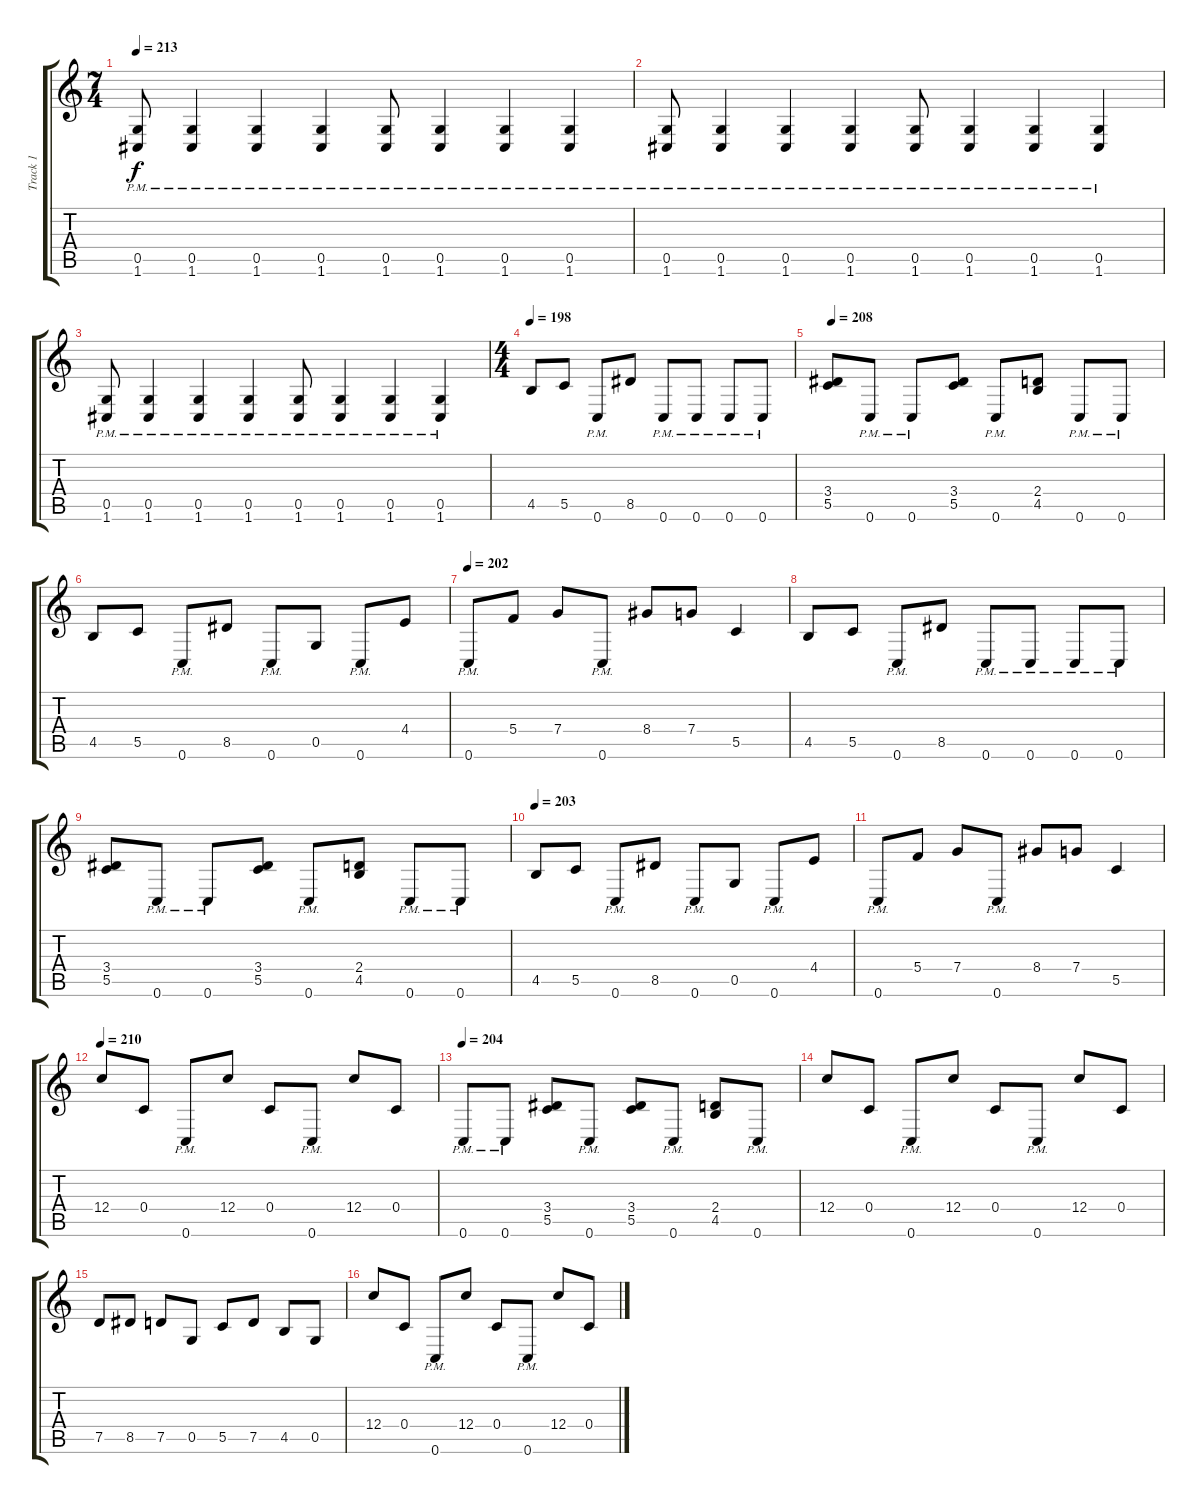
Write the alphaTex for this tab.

\track ("Track 1" "Track 1") {instrument distortionguitar}
\staff {score tabs}
\tuning (D4 A3 F3 C3 G2 C2) {hide}
\ts (7 4)
\tempo 213
\clef g2
\ks c
(0.5{pm} 1.6{pm}).8{dy f} (0.5{pm} 1.6{pm}).4 (0.5{pm} 1.6{pm}).4 (0.5{pm} 1.6{pm}).4 (0.5{pm} 1.6{pm}).8 (0.5{pm} 1.6{pm}).4 (0.5{pm} 1.6{pm}).4 (0.5{pm} 1.6{pm}).4 |
(0.5{pm} 1.6{pm}).8 (0.5{pm} 1.6{pm}).4 (0.5{pm} 1.6{pm}).4 (0.5{pm} 1.6{pm}).4 (0.5{pm} 1.6{pm}).8 (0.5{pm} 1.6{pm}).4 (0.5{pm} 1.6{pm}).4 (0.5{pm} 1.6{pm}).4 |
(0.5{pm} 1.6{pm}).8 (0.5{pm} 1.6{pm}).4 (0.5{pm} 1.6{pm}).4 (0.5{pm} 1.6{pm}).4 (0.5{pm} 1.6{pm}).8 (0.5{pm} 1.6{pm}).4 (0.5{pm} 1.6{pm}).4 (0.5{pm} 1.6{pm}).4 |
\ts (4 4)
\tempo 198
4.5.8 5.5.8 0.6{pm}.8 8.5.8 0.6{pm}.8 0.6{pm}.8 0.6{pm}.8 0.6{pm}.8 |
\tempo 208
(3.4 5.5).8 0.6{pm}.8 0.6{pm}.8 (3.4 5.5).8 0.6{pm}.8 (2.4 4.5).8 0.6{pm}.8 0.6{pm}.8 |
4.5.8 5.5.8 0.6{pm}.8 8.5.8 0.6{pm}.8 0.5.8 0.6{pm}.8 4.4.8 |
\tempo 202
0.6{pm}.8 5.4.8 7.4.8 0.6{pm}.8 8.4.8 7.4.8 5.5.4 |
4.5.8 5.5.8 0.6{pm}.8 8.5.8 0.6{pm}.8 0.6{pm}.8 0.6{pm}.8 0.6{pm}.8 |
(3.4 5.5).8 0.6{pm}.8 0.6{pm}.8 (3.4 5.5).8 0.6{pm}.8 (2.4 4.5).8 0.6{pm}.8 0.6{pm}.8 |
\tempo 203
4.5.8 5.5.8 0.6{pm}.8 8.5.8 0.6{pm}.8 0.5.8 0.6{pm}.8 4.4.8 |
0.6{pm}.8 5.4.8 7.4.8 0.6{pm}.8 8.4.8 7.4.8 5.5.4 |
\tempo 210
12.4.8 0.4.8 0.6{pm}.8 12.4.8 0.4.8 0.6{pm}.8 12.4.8 0.4.8 |
\tempo 204
0.6{pm}.8 0.6{pm}.8 (3.4 5.5).8 0.6{pm}.8 (3.4 5.5).8 0.6{pm}.8 (2.4 4.5).8 0.6{pm}.8 |
12.4.8 0.4.8 0.6{pm}.8 12.4.8 0.4.8 0.6{pm}.8 12.4.8 0.4.8 |
7.5.8 8.5.8 7.5.8 0.5.8 5.5.8 7.5.8 4.5.8 0.5.8 |
12.4.8 0.4.8 0.6{pm}.8 12.4.8 0.4.8 0.6{pm}.8 12.4.8 0.4.8
